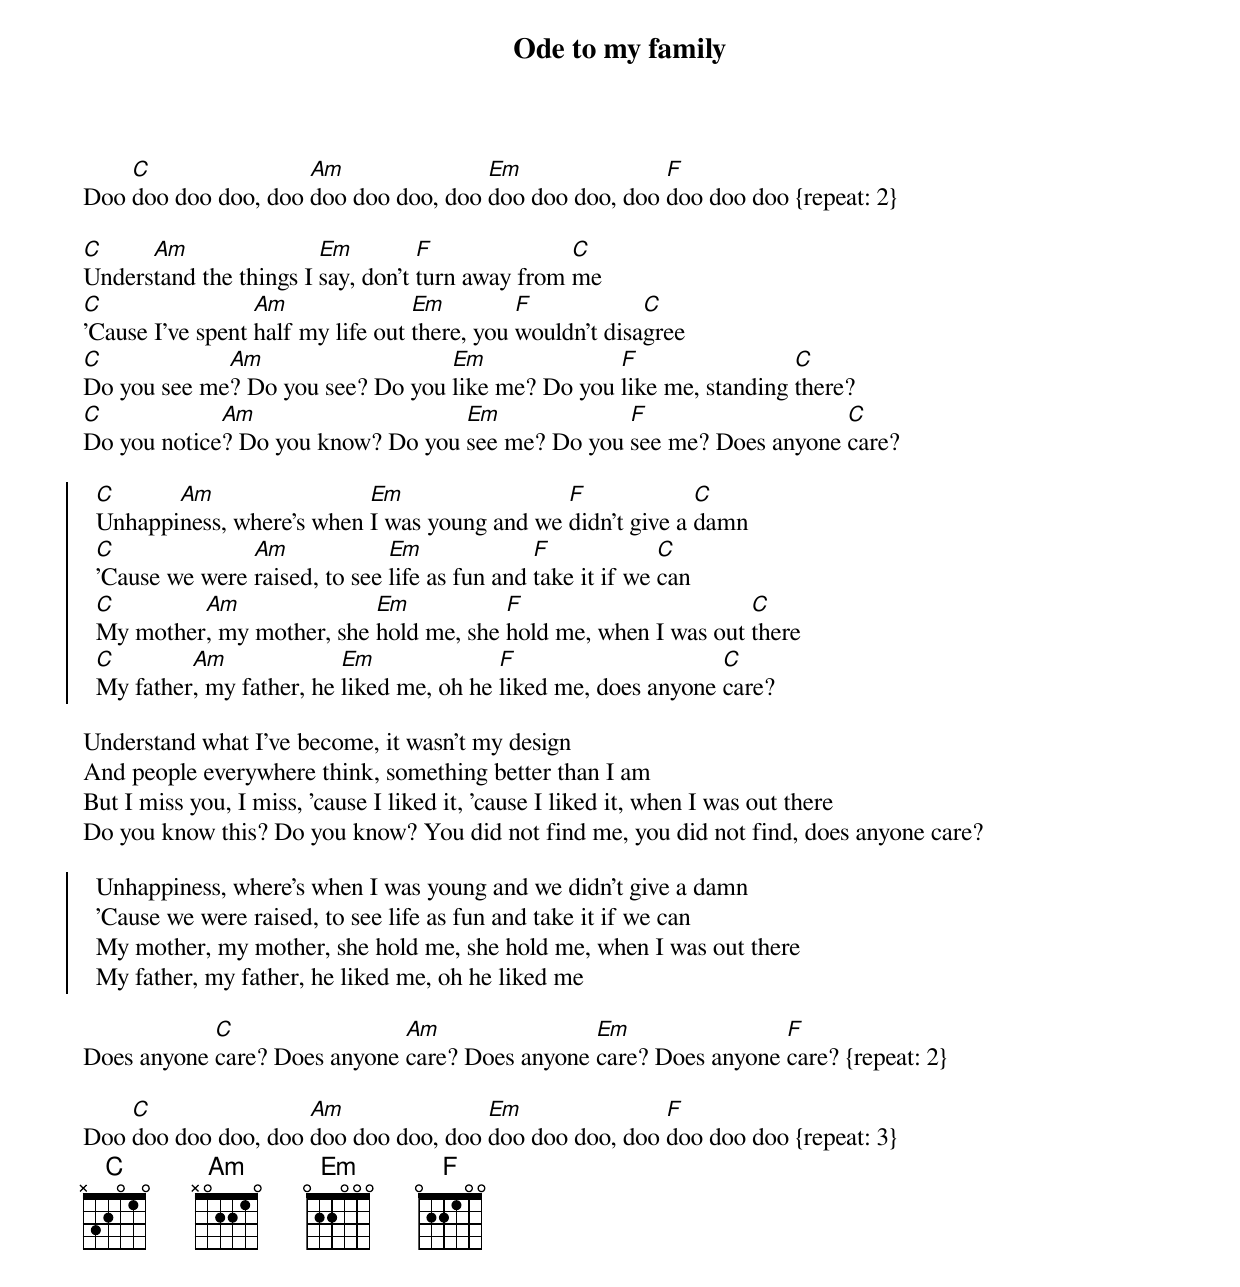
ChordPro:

{title: Ode to my family}
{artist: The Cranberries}
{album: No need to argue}
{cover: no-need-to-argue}
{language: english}
{columns: 1}
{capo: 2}
{define: C frets X 3 2 0 1 0}
{define: Am frets X 0 2 2 1 0}
{define: Em frets 0 2 2 0 0 0}
{define: F base-fret 1 frets 0 2 2 1 0 0}

Doo [C]doo doo doo, doo [Am]doo doo doo, doo [Em]doo doo doo, doo [F]doo doo doo {repeat: 2}

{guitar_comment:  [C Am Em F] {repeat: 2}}
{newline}
[C]Unders[Am]tand the things I [Em]say, don't [F]turn away from [C]me
[C]'Cause I've spent [Am]half my life out [Em]there, you [F]wouldn't disa[C]gree
[C]Do you see me[Am]? Do you see? Do you [Em]like me? Do you [F]like me, standing [C]there?
[C]Do you notice[Am]? Do you know? Do you [Em]see me? Do you [F]see me? Does anyone [C]care?

{start_of_chorus}
  [C]Unhappi[Am]ness, where's when [Em]I was young and we [F]didn't give a [C]damn
  [C]'Cause we were [Am]raised, to see [Em]life as fun and [F]take it if we [C]can
  [C]My mother[Am], my mother, she [Em]hold me, she [F]hold me, when I was out [C]there
  [C]My father[Am], my father, he [Em]liked me, oh he [F]liked me, does anyone [C]care?
{end_of_chorus}

Understand what I've become, it wasn't my design
And people everywhere think, something better than I am
But I miss you, I miss, 'cause I liked it, 'cause I liked it, when I was out there
Do you know this? Do you know? You did not find me, you did not find, does anyone care?

{start_of_chorus}
  Unhappiness, where's when I was young and we didn't give a damn
  'Cause we were raised, to see life as fun and take it if we can
  My mother, my mother, she hold me, she hold me, when I was out there
  My father, my father, he liked me, oh he liked me
{end_of_chorus}

Does anyone [C]care? Does anyone [Am]care? Does anyone [Em]care? Does anyone [F]care? {repeat: 2}

Doo [C]doo doo doo, doo [Am]doo doo doo, doo [Em]doo doo doo, doo [F]doo doo doo {repeat: 3}
